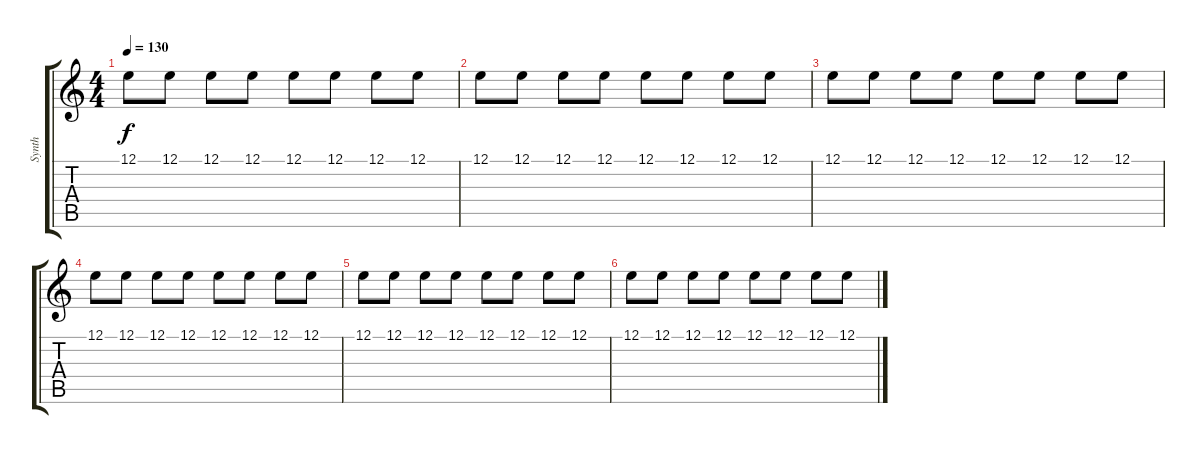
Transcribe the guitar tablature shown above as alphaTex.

\track ("Synth" "Synth") {instrument pad3polysynth}
\staff {score tabs}
\tuning (E4 B3 G3 D3 A2 E2) {hide}
\ts (4 4)
\tempo 130
\clef g2
\ks c
12.1.8{dy f} 12.1.8 12.1.8 12.1.8 12.1.8 12.1.8 12.1.8 12.1.8 |
12.1.8 12.1.8 12.1.8 12.1.8 12.1.8 12.1.8 12.1.8 12.1.8 |
12.1.8 12.1.8 12.1.8 12.1.8 12.1.8 12.1.8 12.1.8 12.1.8 |
12.1.8 12.1.8 12.1.8 12.1.8 12.1.8 12.1.8 12.1.8 12.1.8 |
12.1.8 12.1.8 12.1.8 12.1.8 12.1.8 12.1.8 12.1.8 12.1.8 |
12.1.8 12.1.8 12.1.8 12.1.8 12.1.8 12.1.8 12.1.8 12.1.8
